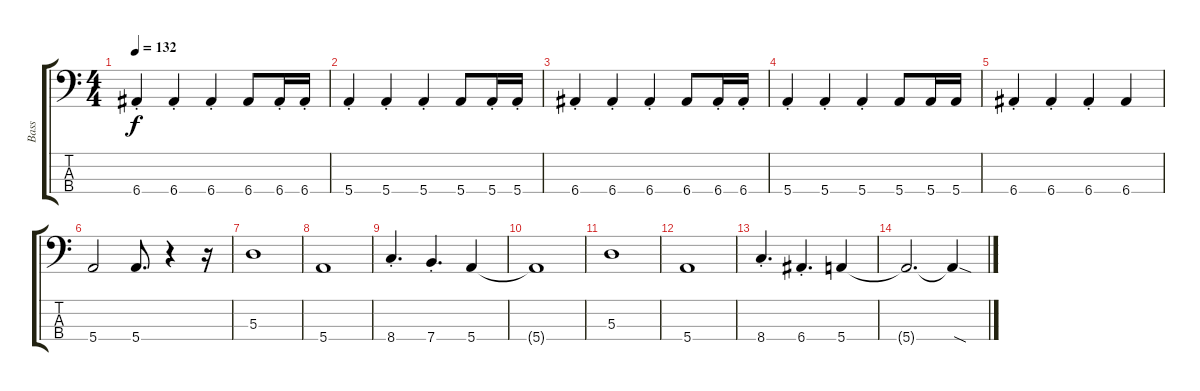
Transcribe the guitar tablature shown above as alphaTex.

\track ("Bass" "Bass") {instrument electricbassfinger}
\staff {score tabs}
\tuning (G2 D2 A1 E1) {hide}
\ts (4 4)
\tempo 132
\clef f4
\ks c
6.4{st}.4{dy f} 6.4{st}.4 6.4{st}.4 6.4.8 6.4{st}.16 6.4{st}.16 |
5.4{st}.4 5.4{st}.4 5.4{st}.4 5.4.8 5.4{st}.16 5.4{st}.16 |
6.4{st}.4 6.4{st}.4 6.4{st}.4 6.4.8 6.4{st}.16 6.4{st}.16 |
5.4{st}.4 5.4{st}.4 5.4{st}.4 5.4.8 5.4.16 5.4.16 |
6.4{st}.4 6.4{st}.4 6.4{st}.4 6.4.4 |
5.4.2 5.4.8{d} r.4 r.16 |
5.3.1 |
5.4.1 |
8.4{st}.4{d} 7.4{st}.4{d} 5.4.4 |
5.4{t}.1 |
5.3.1 |
5.4.1 |
8.4{st}.4{d} 6.4{st}.4{d} 5.4.4 |
5.4{t}.2{d} 5.4{sod t}.4
